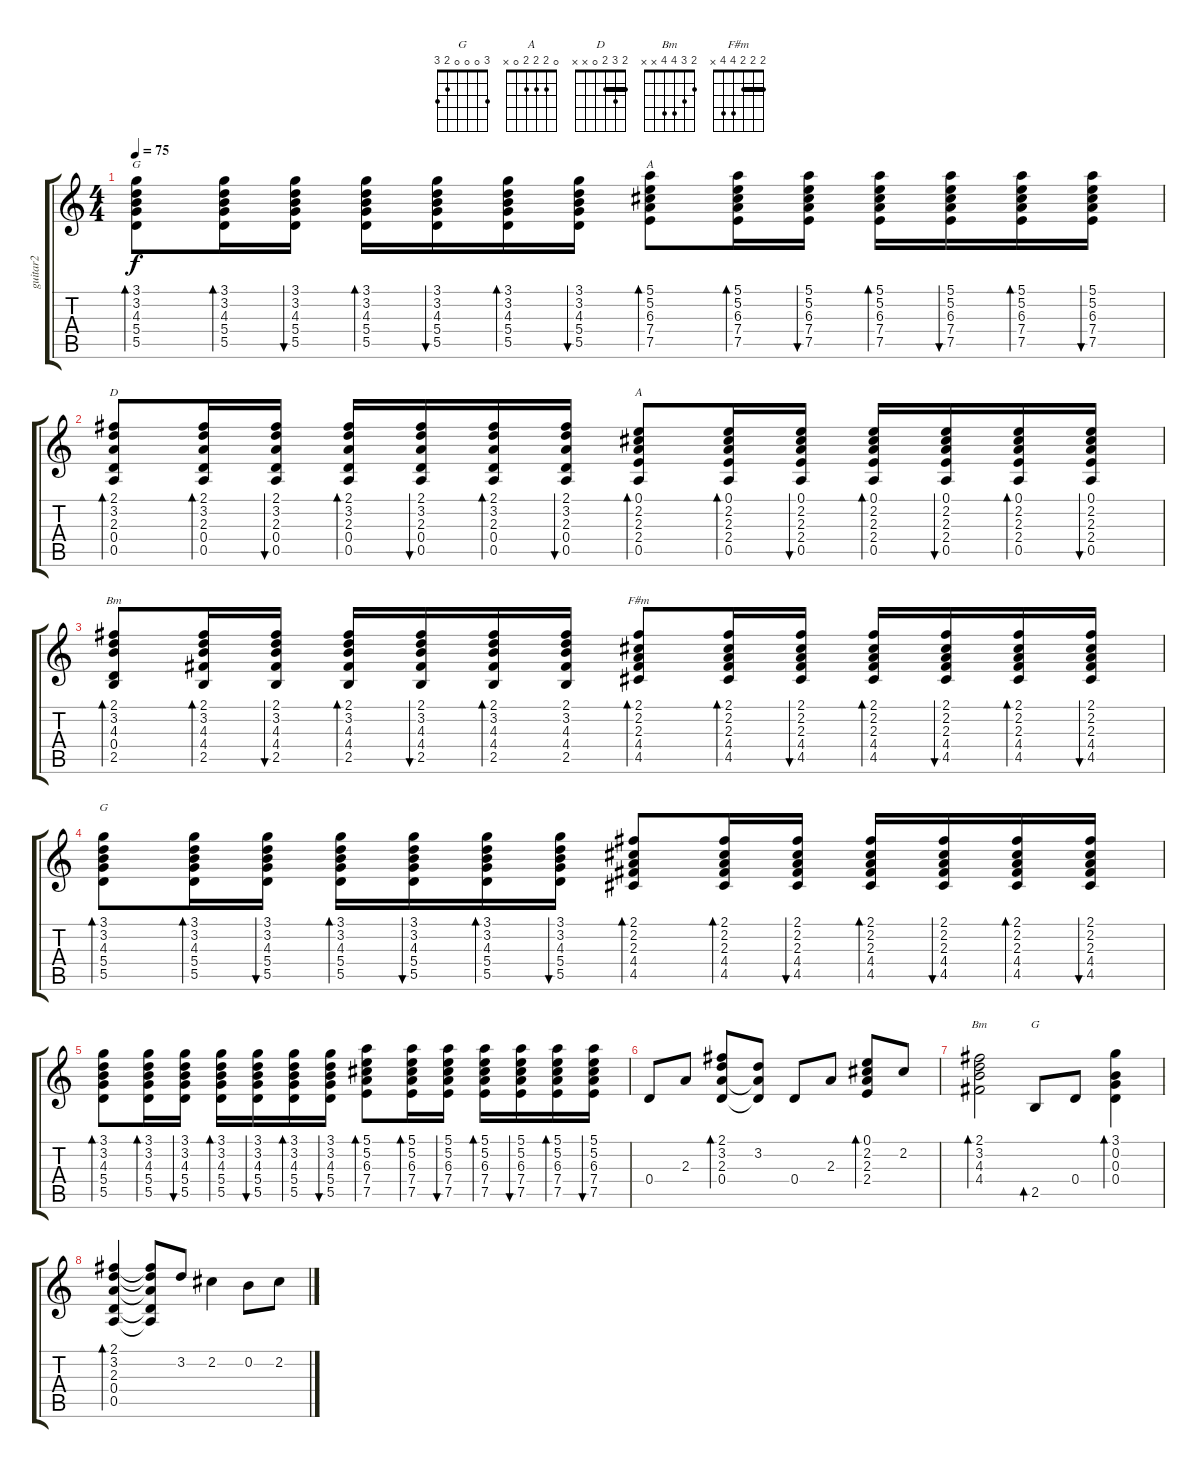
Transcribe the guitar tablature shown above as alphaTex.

\track ("guitar2" "guitar2") {instrument acousticguitarnylon}
\staff {score tabs}
\tuning (E4 B3 G3 D3 A2 E2) {hide}
\chord ("G" 3 3 4 5 5 3) {barre 3}
\chord ("A" 5 5 6 7 7 5) {firstfret 5 barre 5}
\chord ("D" 2 3 2 0 x x) {barre 2}
\chord ("A" 0 2 2 2 0 x)
\chord ("Bm" 2 3 4 0 2 x)
\chord ("F#m" 2 2 2 4 4 x) {barre 2}
\chord ("G" 3 3 4 5 5 x) {barre 3}
\chord ("Bm" 2 3 4 4 x x)
\chord ("G" 3 0 0 0 2 3)
\ts (4 4)
\tempo 75
\clef g2
\ks c
(3.1 3.2 4.3 5.4 5.5).8{bd 60 ch "G" dy f} (3.1 3.2 4.3 5.4 5.5).16{bd 60} (3.1 3.2 4.3 5.4 5.5).16{bu 60} (3.1 3.2 4.3 5.4 5.5).16{bd 60} (3.1 3.2 4.3 5.4 5.5).16{bu 60} (3.1 3.2 4.3 5.4 5.5).16{bd 60} (3.1 3.2 4.3 5.4 5.5).16{bu 60} (5.1 5.2 6.3 7.4 7.5).8{bd 60 ch "A"} (5.1 5.2 6.3 7.4 7.5).16{bd 60} (5.1 5.2 6.3 7.4 7.5).16{bu 60} (5.1 5.2 6.3 7.4 7.5).16{bd 60} (5.1 5.2 6.3 7.4 7.5).16{bu 60} (5.1 5.2 6.3 7.4 7.5).16{bd 60} (5.1 5.2 6.3 7.4 7.5).16{bu 60} |
(2.1 3.2 2.3 0.4 0.5).8{bd 30 ch "D"} (2.1 3.2 2.3 0.4 0.5).16{bd 30} (2.1 3.2 2.3 0.4 0.5).16{bu 30} (2.1 3.2 2.3 0.4 0.5).16{bd 30} (2.1 3.2 2.3 0.4 0.5).16{bu 30} (2.1 3.2 2.3 0.4 0.5).16{bd 30} (2.1 3.2 2.3 0.4 0.5).16{bu 30} (0.1 2.2 2.3 2.4 0.5).8{bd 30 ch "A"} (0.1 2.2 2.3 2.4 0.5).16{bd 30} (0.1 2.2 2.3 2.4 0.5).16{bu 30} (0.1 2.2 2.3 2.4 0.5).16{bd 30} (0.1 2.2 2.3 2.4 0.5).16{bu 30} (0.1 2.2 2.3 2.4 0.5).16{bd 30} (0.1 2.2 2.3 2.4 0.5).16{bu 30} |
(2.1 3.2 4.3 0.4 2.5).8{bd 30 ch "Bm"} (2.1 3.2 4.3 4.4 2.5).16{bd 30} (2.1 3.2 4.3 4.4 2.5).16{bu 30} (2.1 3.2 4.3 4.4 2.5).16{bd 30} (2.1 3.2 4.3 4.4 2.5).16{bu 30} (2.1 3.2 4.3 4.4 2.5).16{bd 30} (2.1 3.2 4.3 4.4 2.5).16 (2.1 2.2 2.3 4.4 4.5).8{bd 60 ch "F#m"} (2.1 2.2 2.3 4.4 4.5).16{bd 60} (2.1 2.2 2.3 4.4 4.5).16{bu 60} (2.1 2.2 2.3 4.4 4.5).16{bd 60} (2.1 2.2 2.3 4.4 4.5).16{bu 60} (2.1 2.2 2.3 4.4 4.5).16{bd 60} (2.1 2.2 2.3 4.4 4.5).16{bu 60} |
(3.1 3.2 4.3 5.4 5.5).8{bd 60 ch "G"} (3.1 3.2 4.3 5.4 5.5).16{bd 60} (3.1 3.2 4.3 5.4 5.5).16{bu 60} (3.1 3.2 4.3 5.4 5.5).16{bd 60} (3.1 3.2 4.3 5.4 5.5).16{bu 60} (3.1 3.2 4.3 5.4 5.5).16{bd 60} (3.1 3.2 4.3 5.4 5.5).16{bu 60} (2.1 2.2 2.3 4.4 4.5).8{bd 60} (2.1 2.2 2.3 4.4 4.5).16{bd 60} (2.1 2.2 2.3 4.4 4.5).16{bu 60} (2.1 2.2 2.3 4.4 4.5).16{bd 60} (2.1 2.2 2.3 4.4 4.5).16{bu 60} (2.1 2.2 2.3 4.4 4.5).16{bd 60} (2.1 2.2 2.3 4.4 4.5).16{bu 60} |
(3.1 3.2 4.3 5.4 5.5).8{bd 60} (3.1 3.2 4.3 5.4 5.5).16{bd 60} (3.1 3.2 4.3 5.4 5.5).16{bu 60} (3.1 3.2 4.3 5.4 5.5).16{bd 60} (3.1 3.2 4.3 5.4 5.5).16{bu 60} (3.1 3.2 4.3 5.4 5.5).16{bd 60} (3.1 3.2 4.3 5.4 5.5).16{bu 60} (5.1 5.2 6.3 7.4 7.5).8{bd 60} (5.1 5.2 6.3 7.4 7.5).16{bd 60} (5.1 5.2 6.3 7.4 7.5).16{bu 60} (5.1 5.2 6.3 7.4 7.5).16{bd 60} (5.1 5.2 6.3 7.4 7.5).16{bu 60} (5.1 5.2 6.3 7.4 7.5).16{bd 60} (5.1 5.2 6.3 7.4 7.5).16{bu 60} |
0.4.8 2.3.8 (2.1 3.2 2.3 0.4).8{bd 120} (3.2 2.3{t} 0.4{t}).8 0.4.8 2.3.8 (0.1 2.2 2.3 2.4).8{bd 120} 2.2.8 |
(2.1 3.2 4.3 4.4).2{bd 120 ch "Bm"} 2.5.8{bd 120 ch "G"} 0.4.8 (3.1 0.2 0.3 0.4).4{bd 120} |
(2.1 3.2 2.3 0.4 0.5).4{bd 120} (2.1{t} 3.2{t} 2.3{t} 0.4{t} 0.5{t}).8 3.2.8 2.2.4 0.2.8 2.2.8
